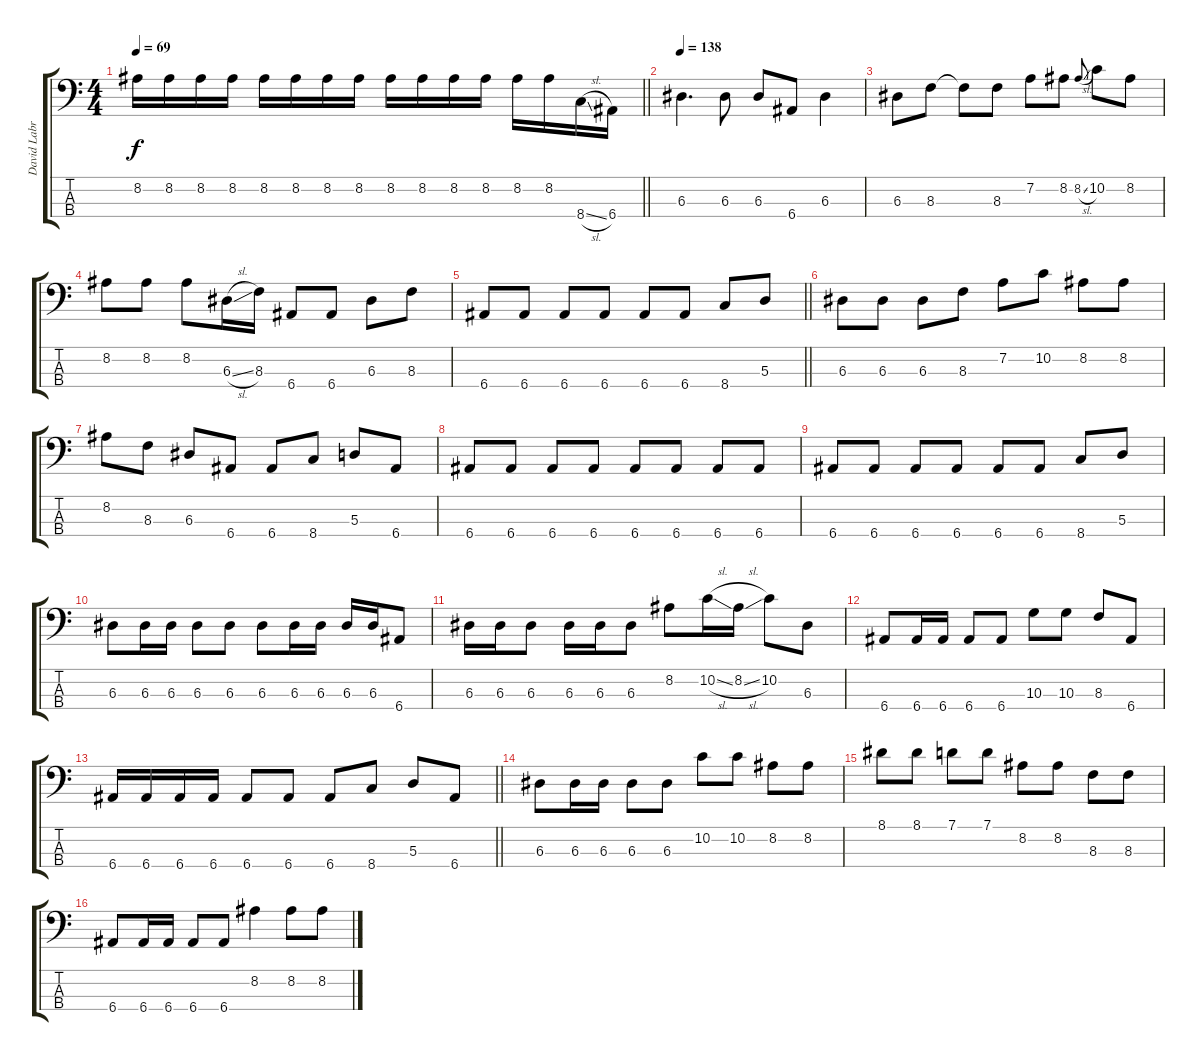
\track ("David Labruyere" "David Labr") {instrument electricbassfinger}
\staff {score tabs}
\tuning (G2 D2 A1 E1) {hide}
\ts (4 4)
\tempo 69
\clef f4
\barLineRight lightlight
\ks c
8.2.16{dy f} 8.2.16 8.2.16 8.2.16 8.2.16 8.2.16 8.2.16 8.2.16 8.2.16 8.2.16 8.2.16 8.2.16 8.2.16 8.2.16 8.4{sl}.16 6.4.16 |
\tempo 138
6.3.4{d} 6.3.8 6.3.8 6.4.8 6.3.4 |
6.3.8 8.3.8 8.3{t}.8 8.3.8 7.2.8 8.2.8 8.2{sl}.8{gr onbeat} 10.2.8 8.2.8 |
8.2.8 8.2.8 8.2.8 6.3{sl}.16 8.3.16 6.4.8 6.4.8 6.3.8 8.3.8 |
\barLineRight lightlight
6.4.8 6.4.8 6.4.8 6.4.8 6.4.8 6.4.8 8.4.8 5.3.8 |
6.3.8 6.3.8 6.3.8 8.3.8 7.2.8 10.2.8 8.2.8 8.2.8 |
8.2.8 8.3.8 6.3.8 6.4.8 6.4.8 8.4.8 5.3.8 6.4.8 |
6.4.8 6.4.8 6.4.8 6.4.8 6.4.8 6.4.8 6.4.8 6.4.8 |
6.4.8 6.4.8 6.4.8 6.4.8 6.4.8 6.4.8 8.4.8 5.3.8 |
6.3.8 6.3.16 6.3.16 6.3.8 6.3.8 6.3.8 6.3.16 6.3.16 6.3.16 6.3.16 6.4.8 |
6.3.16 6.3.16 6.3.8 6.3.16 6.3.16 6.3.8 8.2.8 10.2{sl}.16 8.2{sl}.16 10.2.8 6.3.8 |
6.4.8 6.4.16 6.4.16 6.4.8 6.4.8 10.3.8 10.3.8 8.3.8 6.4.8 |
\barLineRight lightlight
6.4.16 6.4.16 6.4.16 6.4.16 6.4.8 6.4.8 6.4.8 8.4.8 5.3.8 6.4.8 |
6.3.8 6.3.16 6.3.16 6.3.8 6.3.8 10.2.8 10.2.8 8.2.8 8.2.8 |
8.1.8 8.1.8 7.1.8 7.1.8 8.2.8 8.2.8 8.3.8 8.3.8 |
6.4.8 6.4.16 6.4.16 6.4.8 6.4.8 8.2.4 8.2.8 8.2.8
